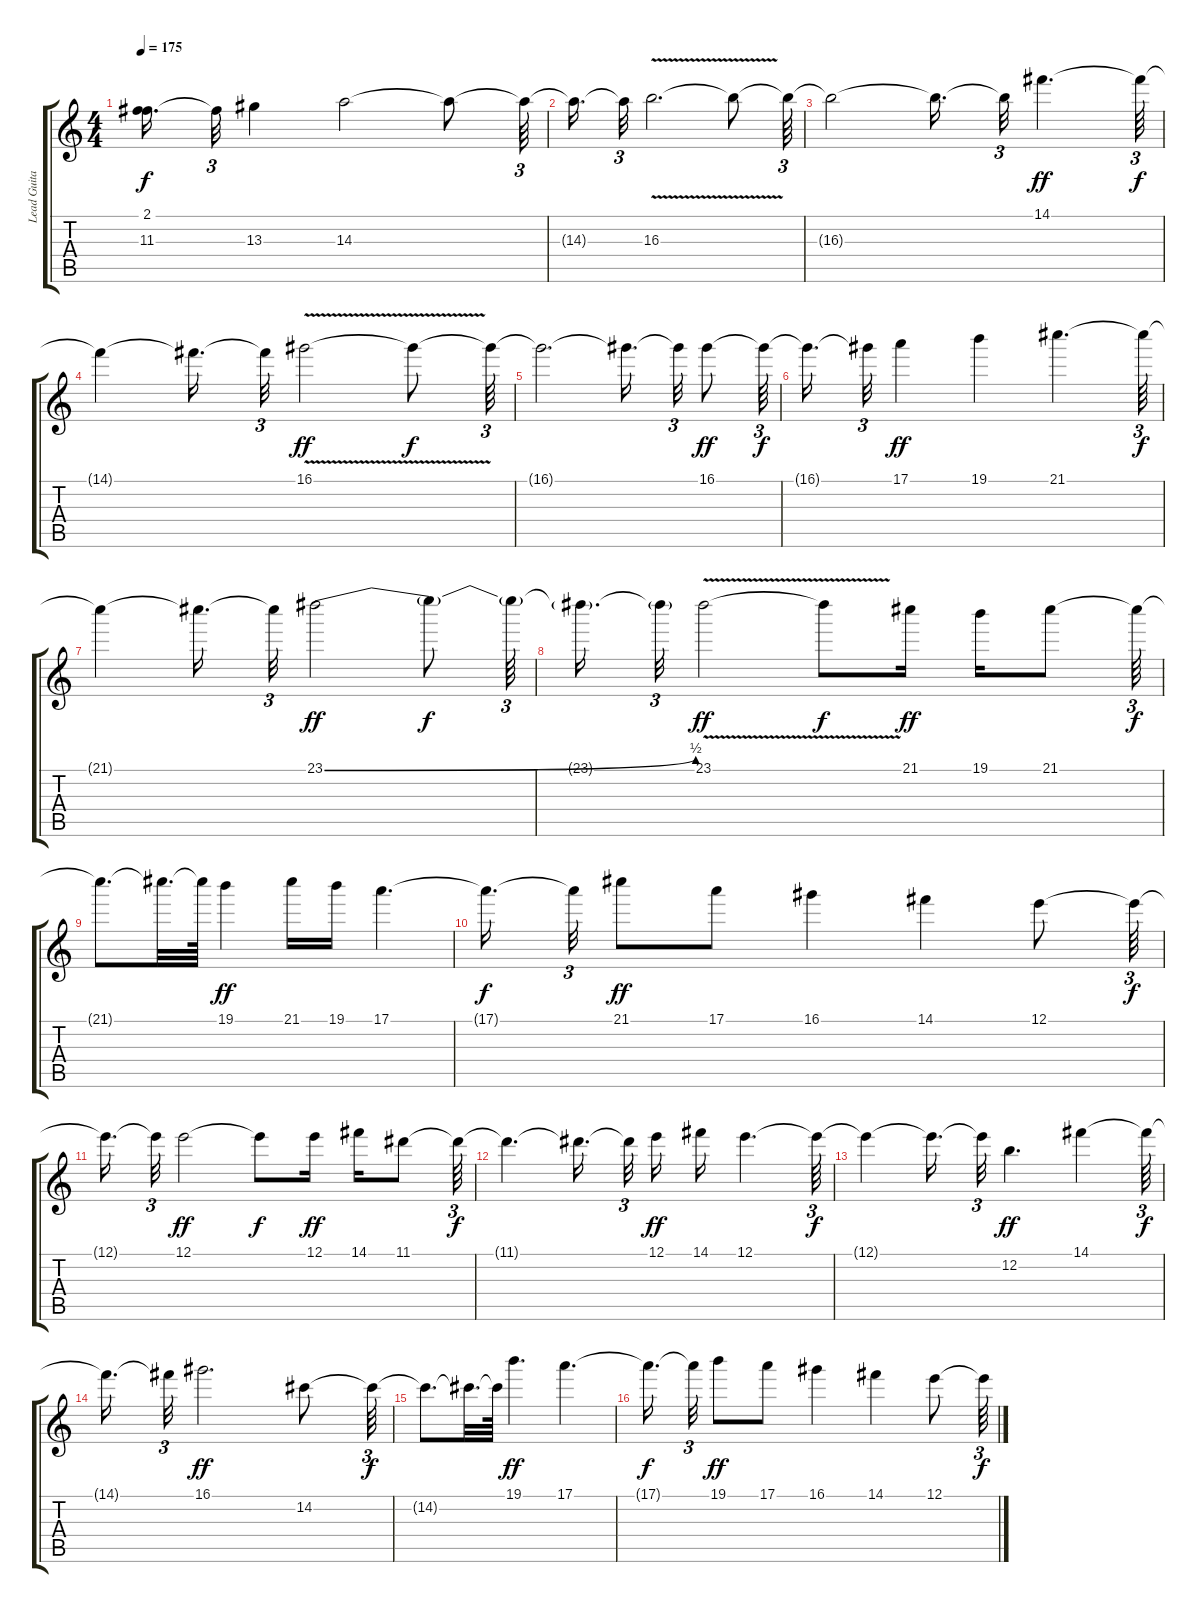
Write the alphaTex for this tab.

\track ("Lead Guitar/Michael Lee Firkins" "Lead Guita") {instrument distortionguitar}
\staff {score tabs}
\tuning (E4 B3 G3 D3 A2 E2) {hide}
\ts (4 4)
\tempo 175
\clef g2
\ks c
(2.1{t} 11.3{t}).16{d dy f} 2.1{t}.32{tu (3 2)} 13.3.4 14.3.2 14.3{t}.8 14.3{t}.64{tu (3 2)} |
14.3{t}.16{d} 14.3{t}.32{tu (3 2)} 16.3{v}.2{d} 16.3{t}.8 16.3{t}.64{tu (3 2)} |
16.3{t}.2 16.3{t}.16{d} 16.3{t}.32{tu (3 2)} 14.1.4{d dy ff} 14.1{t}.64{tu (3 2) dy f} |
14.1{t}.4 14.1{t}.16{d} 14.1{t}.32{tu (3 2)} 16.1{v}.2{dy ff} 16.1{t}.8{dy f} 16.1{t}.64{tu (3 2)} |
16.1{t}.2{d} 16.1{t}.16{d beam splitsecondary} 16.1{t}.32{tu (3 2)} 16.1.8{dy ff} 16.1{t}.64{tu (3 2) dy f} |
16.1{t}.16{d} 16.1{t}.32{tu (3 2)} 17.1.4{dy ff} 19.1.4 21.1.4{d} 21.1{t}.64{tu (3 2) dy f} |
21.1{t}.4 21.1{t}.16{d} 21.1{t}.32{tu (3 2)} 23.1{be (bend 0 0 60 2)}.2{dy ff} 23.1{t}.8{dy f} 23.1{t}.64{tu (3 2)} |
23.1{t}.16{d} 23.1{t}.32{tu (3 2)} 23.1{v}.2{dy ff} 23.1{t}.8{dy f} 21.1.16{dy ff} 19.1.16 21.1.8 21.1{t}.64{tu (3 2) dy f} |
21.1{t}.8{d} 21.1{t}.32{d} 21.1{t}.64 19.1.4{dy ff} 21.1.16 19.1.16 17.1.4{d} |
17.1{t}.16{d dy f beam splitsecondary} 17.1{t}.32{tu (3 2)} 21.1.8{dy ff} 17.1.8 16.1.4 14.1.4 12.1.8 12.1{t}.64{tu (3 2) dy f} |
12.1{t}.16{d} 12.1{t}.32{tu (3 2)} 12.1.2{dy ff} 12.1{t}.8{dy f} 12.1.16{dy ff} 14.1.16 11.1.8 11.1{t}.64{tu (3 2) dy f} |
11.1{t}.4{d} 11.1{t}.16{d beam splitsecondary} 11.1{t}.32{tu (3 2)} 12.1.16{dy ff} 14.1.16 12.1.4{d} 12.1{t}.64{tu (3 2) dy f} |
12.1{t}.4 12.1{t}.16{d} 12.1{t}.32{tu (3 2)} 12.2.4{d dy ff} 14.1.4 14.1{t}.64{tu (3 2) dy f} |
14.1{t}.16{d} 14.1{t}.32{tu (3 2)} 16.1.2{d dy ff} 14.2.8 14.2{t}.64{tu (3 2) dy f} |
14.2{t}.8{d} 14.2{t}.32{d} 14.2{t}.64 19.1.4{d dy ff} 17.1.4{d} |
17.1{t}.16{d dy f beam splitsecondary} 17.1{t}.32{tu (3 2)} 19.1.8{dy ff} 17.1.8 16.1.4 14.1.4 12.1.8 12.1{t}.64{tu (3 2) dy f}
